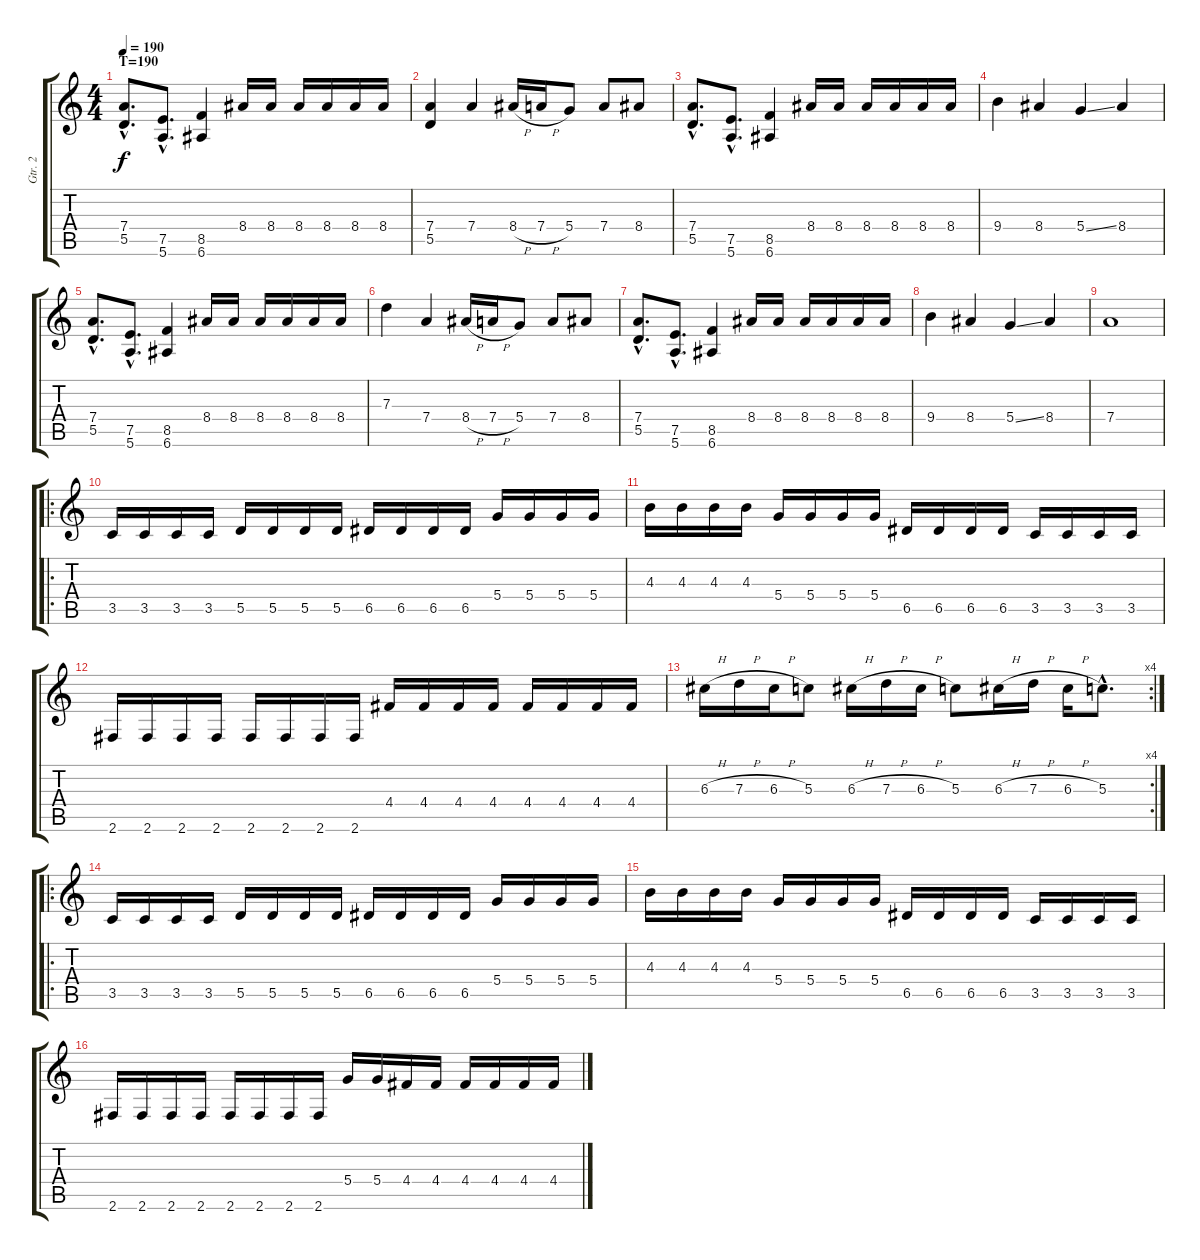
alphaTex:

\track ("Gtr. 2" "Gtr. 2") {instrument distortionguitar}
\staff {score tabs}
\tuning (E4 B3 G3 D3 A2 E2) {hide}
\ts (4 4)
\section ("" "T=190")
\tempo 190
\clef g2
\ks c
(7.4{hac} 5.5{hac}).8{d dy f instrument distortionguitar} (7.5{hac} 5.6{hac}).8{d} (8.5 6.6).4 8.4.16 8.4.16 8.4.16 8.4.16 8.4.16 8.4.16 |
(7.4 5.5).4 7.4.4 8.4{h}.16 7.4{h}.16 5.4.8 7.4.8 8.4.8 |
(7.4{hac} 5.5{hac}).8{d} (7.5{hac} 5.6{hac}).8{d} (8.5 6.6).4 8.4.16 8.4.16 8.4.16 8.4.16 8.4.16 8.4.16 |
9.4.4 8.4.4 5.4{ss}.4 8.4.4 |
(7.4{hac} 5.5{hac}).8{d} (7.5{hac} 5.6{hac}).8{d} (8.5 6.6).4 8.4.16 8.4.16 8.4.16 8.4.16 8.4.16 8.4.16 |
7.3.4 7.4.4 8.4{h}.16 7.4{h}.16 5.4.8 7.4.8 8.4.8 |
(7.4{hac} 5.5{hac}).8{d} (7.5{hac} 5.6{hac}).8{d} (8.5 6.6).4 8.4.16 8.4.16 8.4.16 8.4.16 8.4.16 8.4.16 |
9.4.4 8.4.4 5.4{ss}.4 8.4.4 |
7.4.1 |
\ro
3.5.16 3.5.16 3.5.16 3.5.16 5.5.16 5.5.16 5.5.16 5.5.16 6.5.16 6.5.16 6.5.16 6.5.16 5.4.16 5.4.16 5.4.16 5.4.16 |
4.3.16 4.3.16 4.3.16 4.3.16 5.4.16 5.4.16 5.4.16 5.4.16 6.5.16 6.5.16 6.5.16 6.5.16 3.5.16 3.5.16 3.5.16 3.5.16 |
2.6.16 2.6.16 2.6.16 2.6.16 2.6.16 2.6.16 2.6.16 2.6.16 4.4.16 4.4.16 4.4.16 4.4.16 4.4.16 4.4.16 4.4.16 4.4.16 |
\rc 4
6.3{h}.16 7.3{h}.16 6.3{h}.16 5.3.8 6.3{h}.16 7.3{h}.16 6.3{h}.16 5.3.8 6.3{h}.16 7.3{h}.16 6.3{h}.16 5.3{hac}.8{d} |
\ro
3.5.16 3.5.16 3.5.16 3.5.16 5.5.16 5.5.16 5.5.16 5.5.16 6.5.16 6.5.16 6.5.16 6.5.16 5.4.16 5.4.16 5.4.16 5.4.16 |
4.3.16 4.3.16 4.3.16 4.3.16 5.4.16 5.4.16 5.4.16 5.4.16 6.5.16 6.5.16 6.5.16 6.5.16 3.5.16 3.5.16 3.5.16 3.5.16 |
2.6.16 2.6.16 2.6.16 2.6.16 2.6.16 2.6.16 2.6.16 2.6.16 5.4.16 5.4.16 4.4.16 4.4.16 4.4.16 4.4.16 4.4.16 4.4.16
